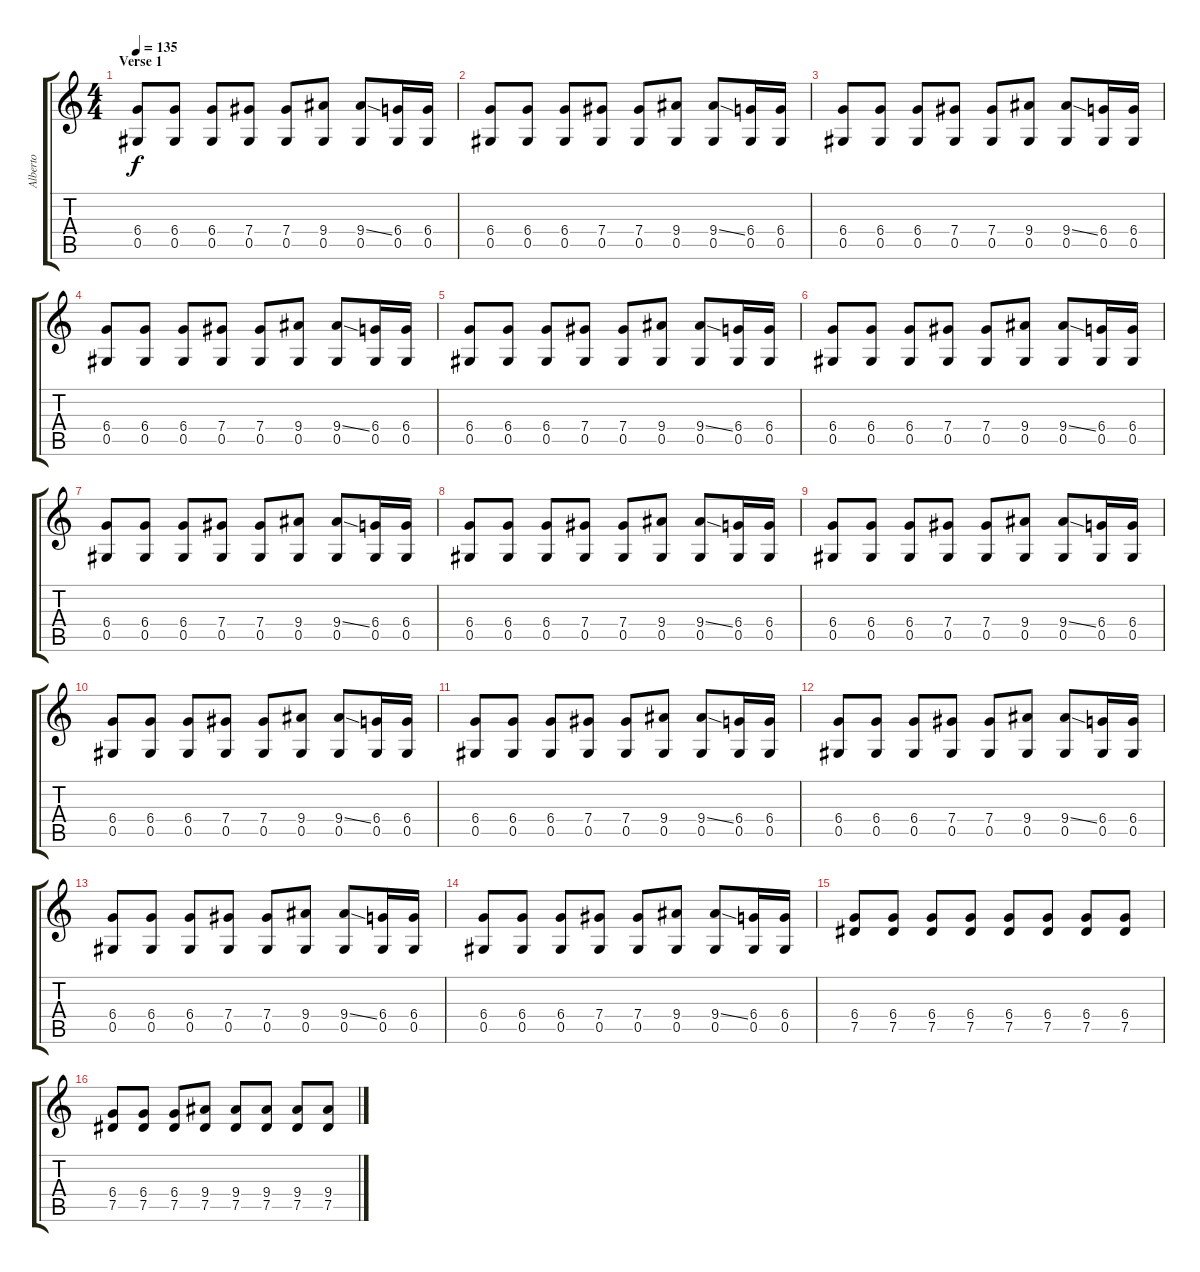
\track ("Alberto" "Alberto") {instrument overdrivenguitar}
\staff {score tabs}
\tuning (Eb4 Bb3 Gb3 Db3 Ab2 Eb2) {hide}
\ts (4 4)
\section ("" "Verse 1")
\tempo 135
\clef g2
\ks c
(6.4 0.5).8{dy f volume 9} (6.4 0.5).8 (6.4 0.5).8 (7.4 0.5).8 (7.4 0.5).8 (9.4 0.5).8 (9.4{ss} 0.5).8 (6.4 0.5).16 (6.4 0.5).16 |
(6.4 0.5).8 (6.4 0.5).8 (6.4 0.5).8 (7.4 0.5).8 (7.4 0.5).8 (9.4 0.5).8 (9.4{ss} 0.5).8 (6.4 0.5).16 (6.4 0.5).16 |
(6.4 0.5).8 (6.4 0.5).8 (6.4 0.5).8 (7.4 0.5).8 (7.4 0.5).8 (9.4 0.5).8 (9.4{ss} 0.5).8 (6.4 0.5).16 (6.4 0.5).16 |
(6.4 0.5).8 (6.4 0.5).8 (6.4 0.5).8 (7.4 0.5).8 (7.4 0.5).8 (9.4 0.5).8 (9.4{ss} 0.5).8 (6.4 0.5).16 (6.4 0.5).16 |
(6.4 0.5).8 (6.4 0.5).8 (6.4 0.5).8 (7.4 0.5).8 (7.4 0.5).8 (9.4 0.5).8 (9.4{ss} 0.5).8 (6.4 0.5).16 (6.4 0.5).16 |
(6.4 0.5).8 (6.4 0.5).8 (6.4 0.5).8 (7.4 0.5).8 (7.4 0.5).8 (9.4 0.5).8 (9.4{ss} 0.5).8 (6.4 0.5).16 (6.4 0.5).16 |
(6.4 0.5).8 (6.4 0.5).8 (6.4 0.5).8 (7.4 0.5).8 (7.4 0.5).8 (9.4 0.5).8 (9.4{ss} 0.5).8 (6.4 0.5).16 (6.4 0.5).16 |
(6.4 0.5).8 (6.4 0.5).8 (6.4 0.5).8 (7.4 0.5).8 (7.4 0.5).8 (9.4 0.5).8 (9.4{ss} 0.5).8 (6.4 0.5).16 (6.4 0.5).16 |
(6.4 0.5).8 (6.4 0.5).8 (6.4 0.5).8 (7.4 0.5).8 (7.4 0.5).8 (9.4 0.5).8 (9.4{ss} 0.5).8 (6.4 0.5).16 (6.4 0.5).16 |
(6.4 0.5).8 (6.4 0.5).8 (6.4 0.5).8 (7.4 0.5).8 (7.4 0.5).8 (9.4 0.5).8 (9.4{ss} 0.5).8 (6.4 0.5).16 (6.4 0.5).16 |
(6.4 0.5).8 (6.4 0.5).8 (6.4 0.5).8 (7.4 0.5).8 (7.4 0.5).8 (9.4 0.5).8 (9.4{ss} 0.5).8 (6.4 0.5).16 (6.4 0.5).16 |
(6.4 0.5).8 (6.4 0.5).8 (6.4 0.5).8 (7.4 0.5).8 (7.4 0.5).8 (9.4 0.5).8 (9.4{ss} 0.5).8 (6.4 0.5).16 (6.4 0.5).16 |
(6.4 0.5).8 (6.4 0.5).8 (6.4 0.5).8 (7.4 0.5).8 (7.4 0.5).8 (9.4 0.5).8 (9.4{ss} 0.5).8 (6.4 0.5).16 (6.4 0.5).16 |
(6.4 0.5).8 (6.4 0.5).8 (6.4 0.5).8 (7.4 0.5).8 (7.4 0.5).8 (9.4 0.5).8 (9.4{ss} 0.5).8 (6.4 0.5).16 (6.4 0.5).16 |
(6.4 7.5).8{volume 13} (6.4 7.5).8 (6.4 7.5).8 (6.4 7.5).8 (6.4 7.5).8 (6.4 7.5).8 (6.4 7.5).8 (6.4 7.5).8 |
(6.4 7.5).8 (6.4 7.5).8 (6.4 7.5).8 (9.4 7.5).8 (9.4 7.5).8 (9.4 7.5).8 (9.4 7.5).8 (9.4 7.5).8
